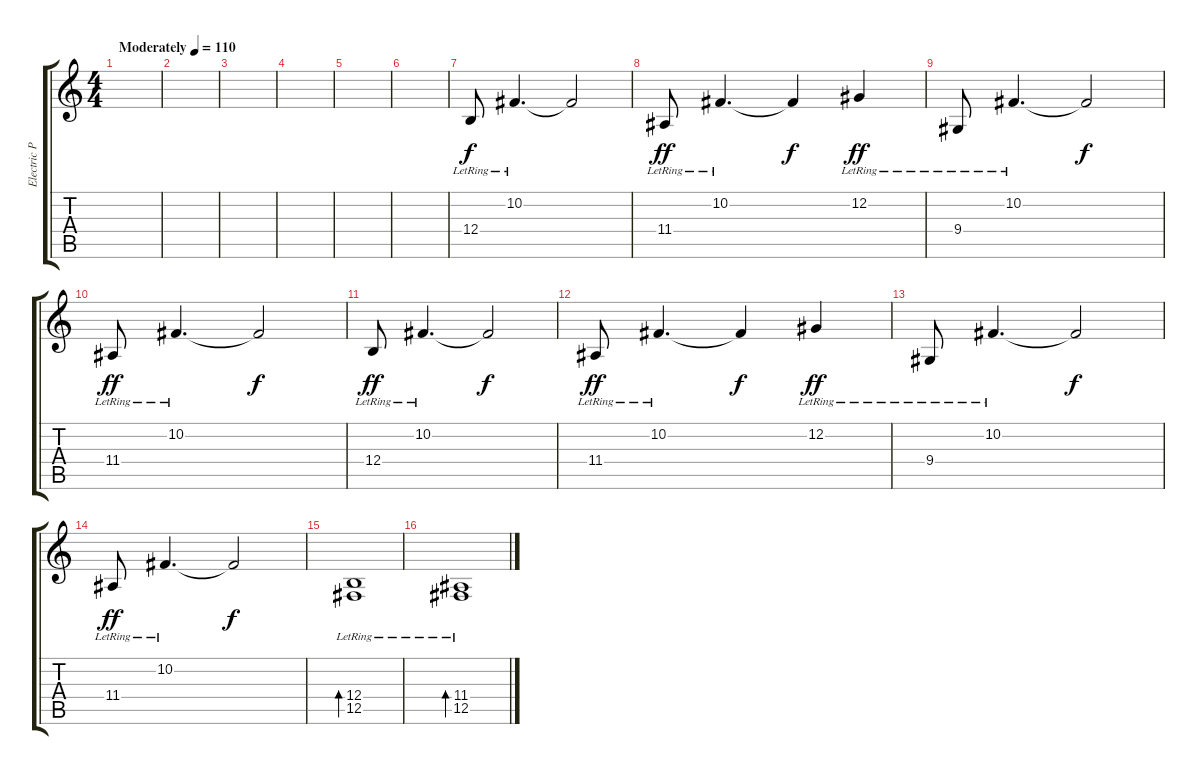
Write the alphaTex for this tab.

\track ("Electric Piano" "Electric P") {instrument electricgrandpiano}
\staff {score tabs}
\tuning (Db4 Ab3 E3 B2 Gb2 Db2) {hide}
\ts (4 4)
\tempo (110 "Moderately")
\clef g2
\ks c
|
|
|
|
|
|
12.4{lr}.8 10.2{lr}.4{d} 10.2{t}.2{dy f} |
11.4{lr}.8{dy ff} 10.2{lr}.4{d} 10.2{t}.4{dy f} 12.2{lr}.4{dy ff} |
9.4{lr}.8 10.2{lr}.4{d} 10.2{t}.2{dy f} |
11.4{lr}.8{dy ff} 10.2{lr}.4{d} 10.2{t}.2{dy f} |
12.4{lr}.8{dy ff} 10.2{lr}.4{d} 10.2{t}.2{dy f} |
11.4{lr}.8{dy ff} 10.2{lr}.4{d} 10.2{t}.4{dy f} 12.2{lr}.4{dy ff} |
9.4{lr}.8 10.2{lr}.4{d} 10.2{t}.2{dy f} |
11.4{lr}.8{dy ff} 10.2{lr}.4{d} 10.2{t}.2{dy f} |
(12.4{lr} 12.5{lr}).1{bd 240} |
(11.4{lr} 12.5{lr}).1{bd 240}
